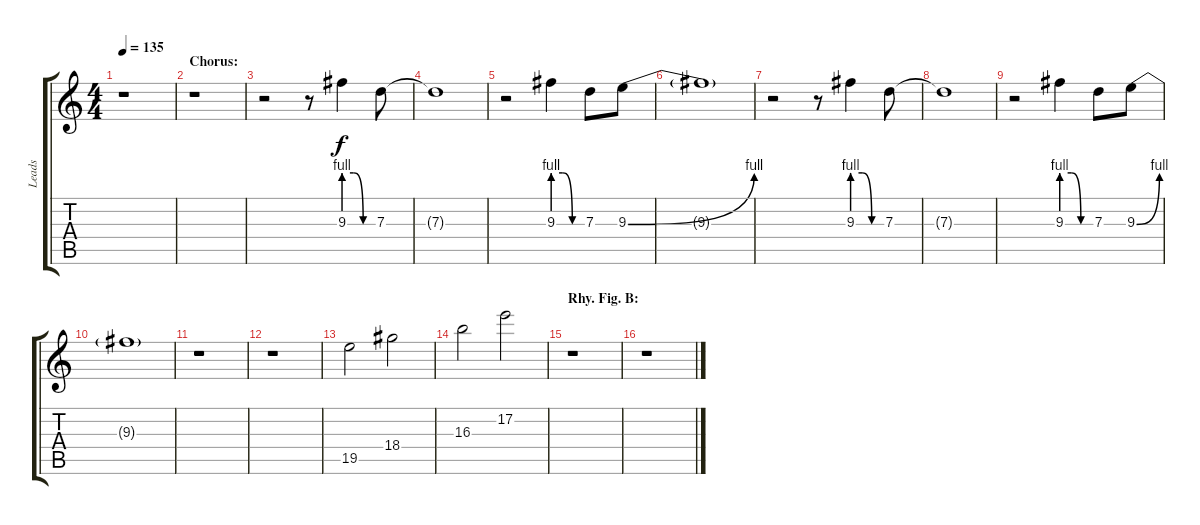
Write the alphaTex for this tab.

\track ("Leads" "Leads") {instrument distortionguitar}
\staff {score tabs}
\tuning (E4 B3 G3 D3 A2 E2) {hide}
\ts (4 4)
\tempo 135
\clef g2
\ks c
r.1{dy f} |
\section ("" "Chorus:")
r.1 |
r.2 r.8 9.3{be (custom 0 4 20 4 40 0 60 0)}.4 7.3.8 |
7.3{t}.1 |
r.2 9.3{be (custom 0 4 20 4 40 0 60 0)}.4 7.3.8 9.3{be (bend 0 0 60 4)}.8 |
9.3{t}.1 |
r.2 r.8 9.3{be (custom 0 4 20 4 40 0 60 0)}.4 7.3.8 |
7.3{t}.1 |
r.2 9.3{be (custom 0 4 20 4 40 0 60 0)}.4 7.3.8 9.3{be (bend 0 0 60 4)}.8 |
9.3{t}.1 |
r.1 |
r.1 |
19.5.2 18.4.2 |
16.3.2 17.2.2 |
\section ("" "Rhy. Fig. B:")
r.1 |
r.1
